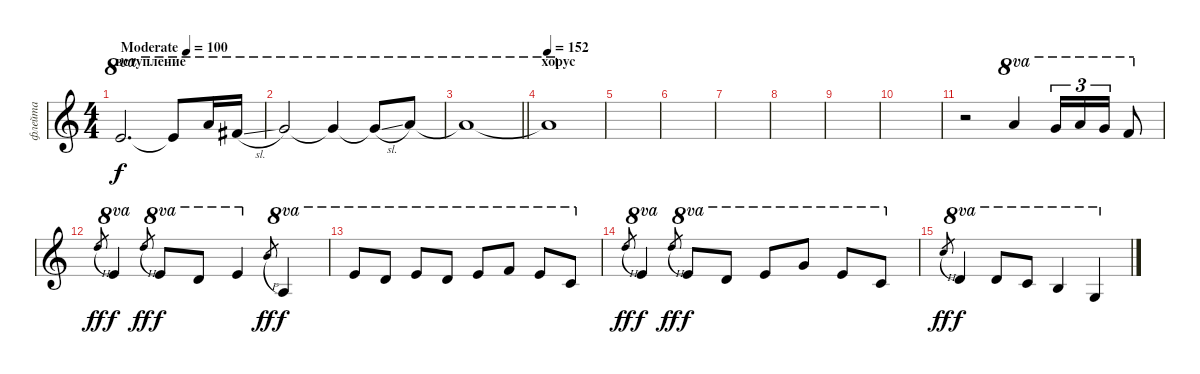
\track ("флейта" "флейта") {instrument flute}
\staff {score}
\tuning (E4 B3 G3 D3 A2 E2) {hide}
\ts (4 4)
\section ("" "вступление")
\tempo (100 "Moderate")
\clef g2
\ks c
17.2.2{d ot 8va dy f instrument flute} 17.2{t}.8{ot 8va} 17.1.16{ot 8va} 19.2{sl}.16{ot 8va} |
20.2.2{ot 8va} 20.2{t}.4{ot 8va} 20.2{sl t}.8{ot 8va} 22.2.8{ot 8va volume 3} |
\barLineRight lightlight
22.2{t}.1{ot 8va} |
\section ("" "хорус")
\tempo 152
22.2{t}.1{ot 8va} |
|
|
|
|
|
|
r.2{volume 10} 17.1.4{ot 8va} 15.1.16{tu (3 2) ot 8va} 17.1.16{tu (3 2) ot 8va} 15.1.16{tu (3 2) ot 8va} 13.1.8{ot 8va} |
10.1{h}.8{gr dy ff} 12.1.4{ot 8va dy f} 10.1{h}.8{gr dy ff} 12.1.8{ot 8va dy f} 10.1.8{ot 8va} 12.1.4{ot 8va} 12.2{h}.8{gr dy ff} 10.2.4{ot 8va dy f} |
12.1.8{ot 8va} 10.1.8{ot 8va} 12.1.8{ot 8va} 10.1.8{ot 8va} 12.1.8{ot 8va} 13.1.8{ot 8va} 12.1.8{ot 8va} 13.2.8{ot 8va} |
10.1{h}.8{gr dy ff} 12.1.4{ot 8va dy f} 10.1{h}.8{gr dy ff} 12.1.8{ot 8va dy f} 10.1.8{ot 8va} 12.1.8{ot 8va} 15.1.8{ot 8va} 12.1.8{ot 8va} 13.2.8{ot 8va} |
8.1{h}.8{gr dy ff} 10.1.4{ot 8va dy f} 10.1.8{ot 8va} 8.1.8{ot 8va} 7.1.4{ot 8va} 8.2.4{ot 8va}
